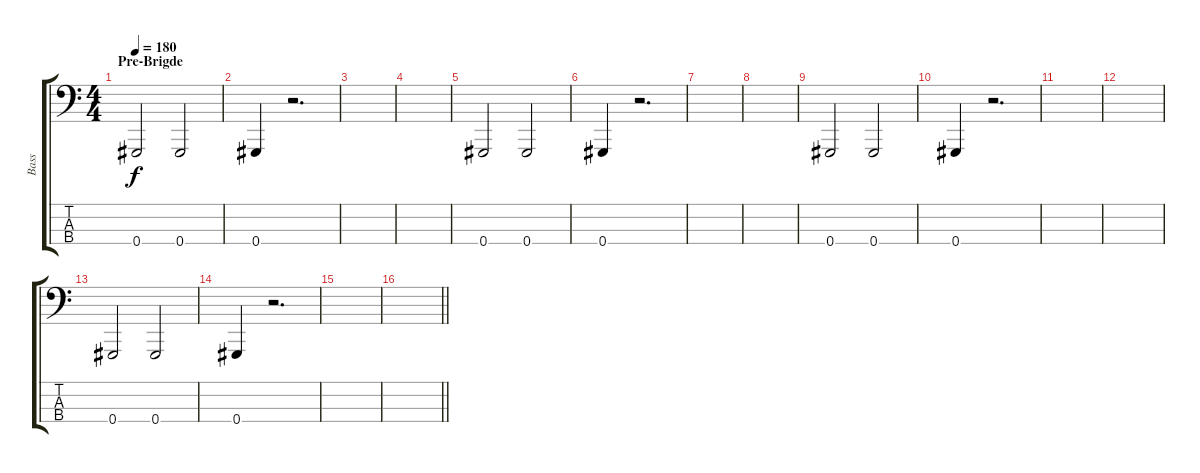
\track ("Bass" "Bass") {instrument electricbassfinger}
\staff {score tabs}
\tuning (Db2 Ab1 Eb1 Ab0) {hide}
\ts (4 4)
\section ("" "Pre-Brigde")
\tempo 180
\clef f4
\ks c
0.4.2{dy f} 0.4.2 |
0.4.4 r.2{d} |
|
|
0.4.2 0.4.2 |
0.4.4 r.2{d} |
|
|
0.4.2 0.4.2 |
0.4.4 r.2{d} |
|
|
0.4.2 0.4.2 |
0.4.4 r.2{d} |
|
\barLineRight lightlight
